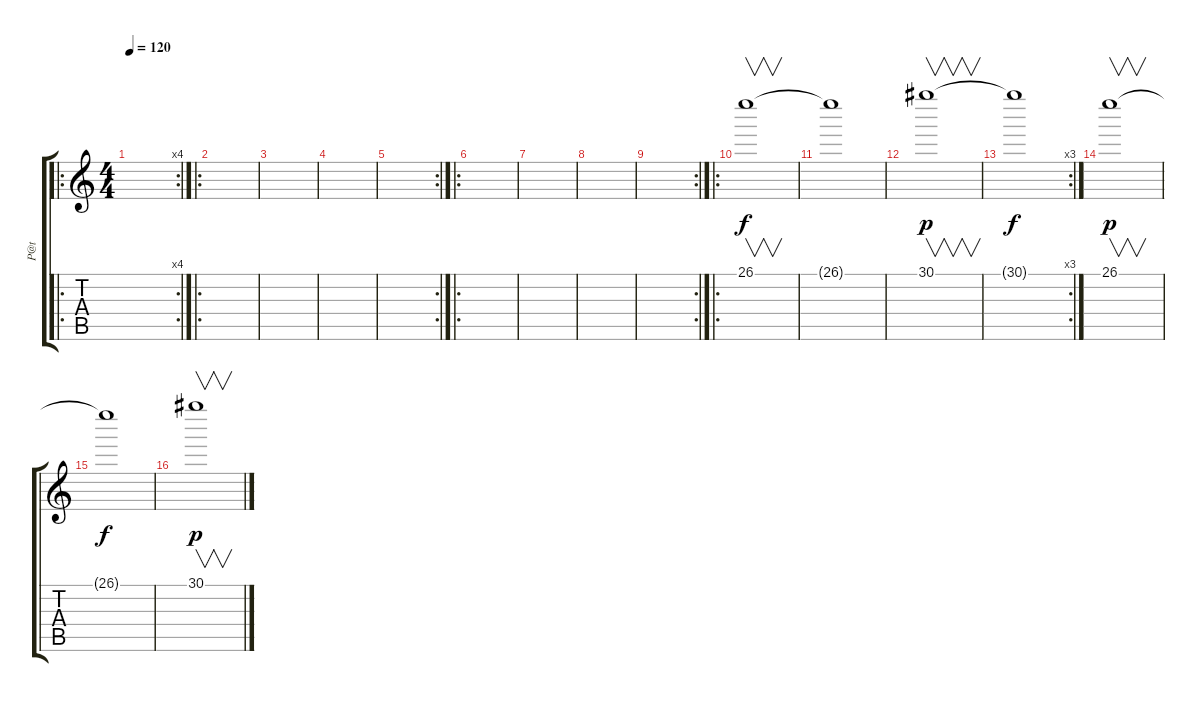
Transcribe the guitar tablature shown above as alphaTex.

\track ("P@t" "P@t") {instrument distortionguitar}
\staff {score tabs}
\tuning (D4 A3 F3 C3 G2 C2) {hide}
\ro
\rc 4
\ts (4 4)
\tempo 120
\clef g2
\ks c
|
\ro
|
|
|
\rc 2
|
\ro
|
|
|
\rc 2
|
\ro
26.1.1{v instrument guitarharmonics} |
26.1{t}.1{dy f} |
30.1.1{v dy p} |
\rc 3
30.1{t}.1{dy f} |
26.1.1{v dy p instrument guitarharmonics} |
26.1{t}.1{dy f} |
30.1.1{v dy p}
